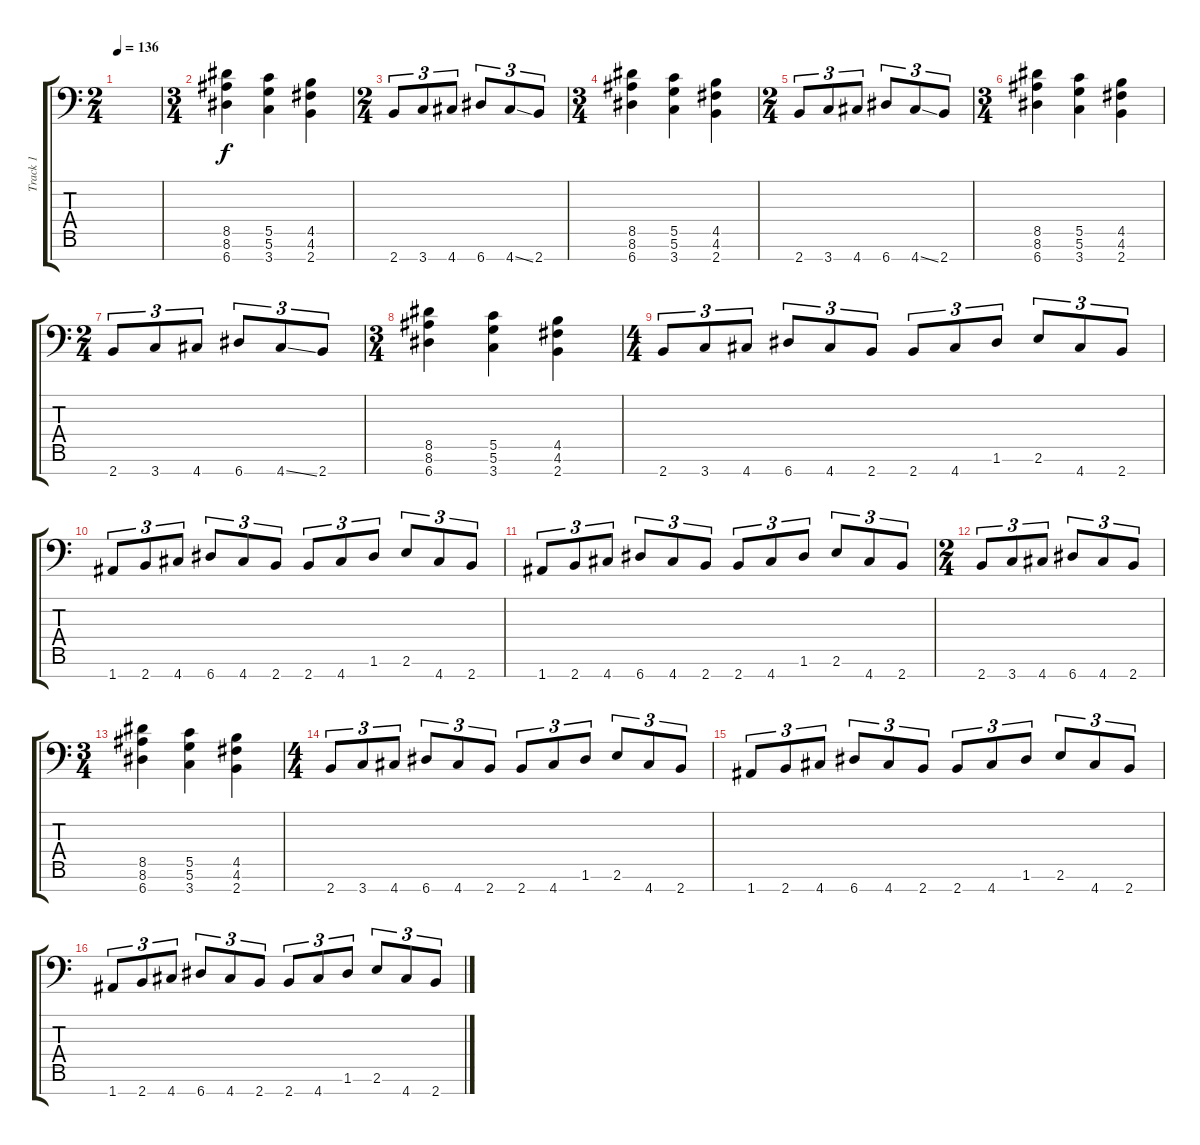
\track ("Track 1" "Track 1") {instrument overdrivenguitar}
\staff {score tabs}
\tuning (D4 A3 F3 C3 G2 D2 A1) {hide}
\ts (2 4)
\tempo 136
\clef f4
\ks c
|
\ts (3 4)
(8.5 8.6 6.7).4 (5.5 5.6 3.7).4 (4.5 4.6 2.7).4 |
\ts (2 4)
2.7.8{tu (3 2)} 3.7.8{tu (3 2)} 4.7.8{tu (3 2)} 6.7.8{tu (3 2)} 4.7{ss}.8{tu (3 2)} 2.7.8{tu (3 2)} |
\ts (3 4)
(8.5 8.6 6.7).4 (5.5 5.6 3.7).4 (4.5 4.6 2.7).4 |
\ts (2 4)
2.7.8{tu (3 2)} 3.7.8{tu (3 2)} 4.7.8{tu (3 2)} 6.7.8{tu (3 2)} 4.7{ss}.8{tu (3 2)} 2.7.8{tu (3 2)} |
\ts (3 4)
(8.5 8.6 6.7).4 (5.5 5.6 3.7).4 (4.5 4.6 2.7).4 |
\ts (2 4)
2.7.8{tu (3 2)} 3.7.8{tu (3 2)} 4.7.8{tu (3 2)} 6.7.8{tu (3 2)} 4.7{ss}.8{tu (3 2)} 2.7.8{tu (3 2)} |
\ts (3 4)
(8.5 8.6 6.7).4 (5.5 5.6 3.7).4 (4.5 4.6 2.7).4 |
\ts (4 4)
2.7.8{tu (3 2)} 3.7.8{tu (3 2)} 4.7.8{tu (3 2)} 6.7.8{tu (3 2)} 4.7.8{tu (3 2)} 2.7.8{tu (3 2)} 2.7.8{tu (3 2)} 4.7.8{tu (3 2)} 1.6.8{tu (3 2)} 2.6.8{tu (3 2)} 4.7.8{tu (3 2)} 2.7.8{tu (3 2)} |
1.7.8{tu (3 2)} 2.7.8{tu (3 2)} 4.7.8{tu (3 2)} 6.7.8{tu (3 2)} 4.7.8{tu (3 2)} 2.7.8{tu (3 2)} 2.7.8{tu (3 2)} 4.7.8{tu (3 2)} 1.6.8{tu (3 2)} 2.6.8{tu (3 2)} 4.7.8{tu (3 2)} 2.7.8{tu (3 2)} |
1.7.8{tu (3 2)} 2.7.8{tu (3 2)} 4.7.8{tu (3 2)} 6.7.8{tu (3 2)} 4.7.8{tu (3 2)} 2.7.8{tu (3 2)} 2.7.8{tu (3 2)} 4.7.8{tu (3 2)} 1.6.8{tu (3 2)} 2.6.8{tu (3 2)} 4.7.8{tu (3 2)} 2.7.8{tu (3 2)} |
\ts (2 4)
2.7.8{tu (3 2)} 3.7.8{tu (3 2)} 4.7.8{tu (3 2)} 6.7.8{tu (3 2)} 4.7.8{tu (3 2)} 2.7.8{tu (3 2)} |
\ts (3 4)
(8.5 8.6 6.7).4 (5.5 5.6 3.7).4 (4.5 4.6 2.7).4 |
\ts (4 4)
2.7.8{tu (3 2)} 3.7.8{tu (3 2)} 4.7.8{tu (3 2)} 6.7.8{tu (3 2)} 4.7.8{tu (3 2)} 2.7.8{tu (3 2)} 2.7.8{tu (3 2)} 4.7.8{tu (3 2)} 1.6.8{tu (3 2)} 2.6.8{tu (3 2)} 4.7.8{tu (3 2)} 2.7.8{tu (3 2)} |
1.7.8{tu (3 2)} 2.7.8{tu (3 2)} 4.7.8{tu (3 2)} 6.7.8{tu (3 2)} 4.7.8{tu (3 2)} 2.7.8{tu (3 2)} 2.7.8{tu (3 2)} 4.7.8{tu (3 2)} 1.6.8{tu (3 2)} 2.6.8{tu (3 2)} 4.7.8{tu (3 2)} 2.7.8{tu (3 2)} |
1.7.8{tu (3 2)} 2.7.8{tu (3 2)} 4.7.8{tu (3 2)} 6.7.8{tu (3 2)} 4.7.8{tu (3 2)} 2.7.8{tu (3 2)} 2.7.8{tu (3 2)} 4.7.8{tu (3 2)} 1.6.8{tu (3 2)} 2.6.8{tu (3 2)} 4.7.8{tu (3 2)} 2.7.8{tu (3 2)}
